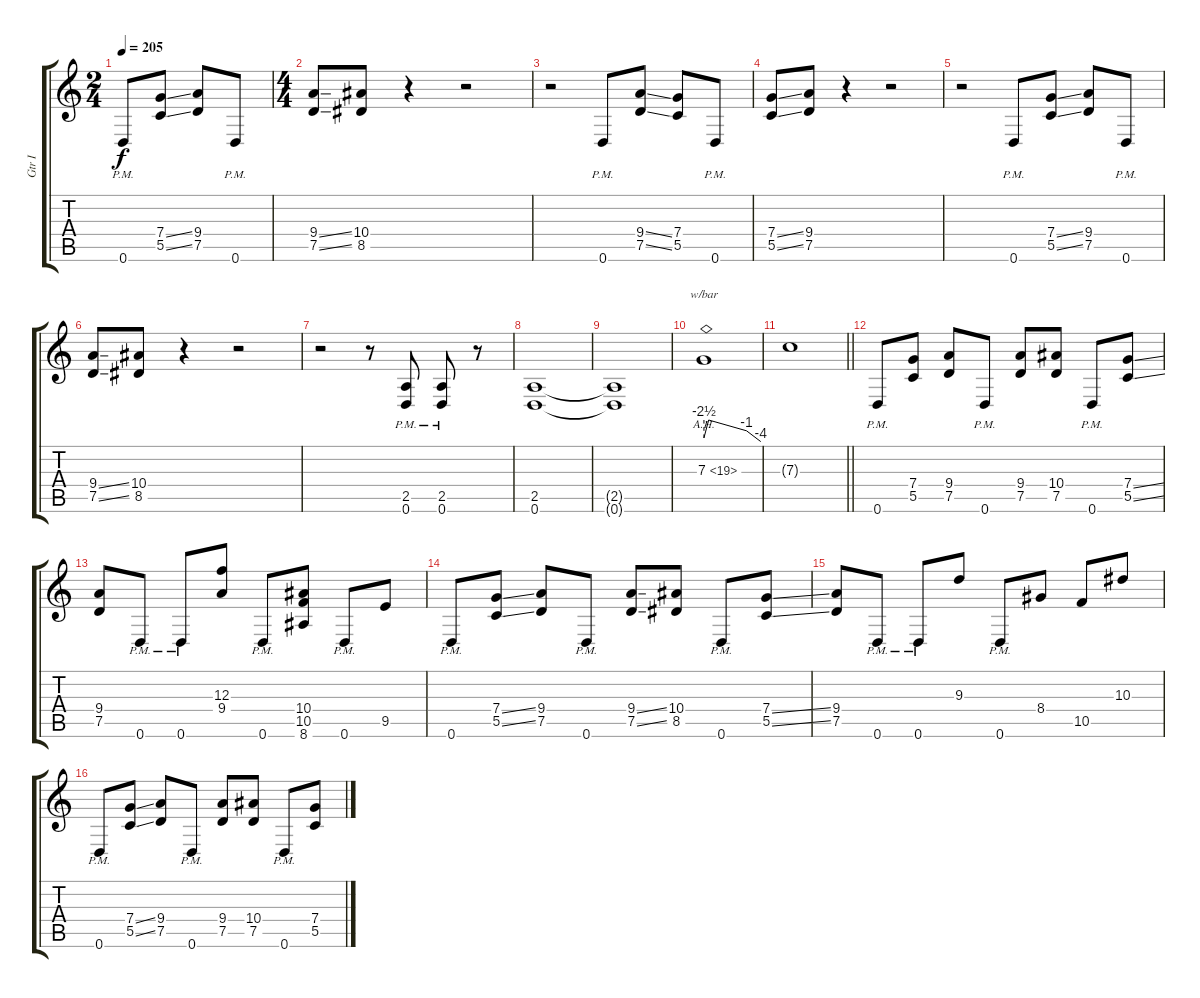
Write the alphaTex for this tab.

\track ("Gtr I" "Gtr I") {instrument distortionguitar}
\staff {score tabs}
\tuning (D4 A3 F3 C3 G2 D2) {hide}
\ts (2 4)
\tempo 205
\clef g2
\ks c
0.6{pm}.8{dy f instrument distortionguitar} (7.4{ss} 5.5{ss}).8 (9.4 7.5).8 0.6{pm}.8 |
\ts (4 4)
(9.4{ss} 7.5{ss}).8 (10.4 8.5).8 r.4 r.2 |
r.2 0.6{pm}.8 (9.4{ss} 7.5{ss}).8 (7.4 5.5).8 0.6{pm}.8 |
(7.4{ss} 5.5{ss}).8 (9.4 7.5).8 r.4 r.2 |
r.2 0.6{pm}.8 (7.4{ss} 5.5{ss}).8 (9.4 7.5).8 0.6{pm}.8 |
(9.4{ss} 7.5{ss}).8 (10.4 8.5).8 r.4 r.2 |
r.2 r.8 (2.5{pm} 0.6{pm}).8 (2.5{pm} 0.6{pm}).8 r.8 |
(2.5 0.6).1 |
(2.5{t} 0.6{t}).1 |
7.3{ah 12}.1{tbe (custom default 0 -10 5 0 45 -4 60 -16)} |
\barLineRight lightlight
7.3{t}.1 |
0.6{pm}.8 (7.4 5.5).8 (9.4 7.5).8 0.6{pm}.8 (9.4 7.5).8 (10.4 7.5).8 0.6{pm}.8 (7.4{ss} 5.5{ss}).8 |
(9.4 7.5).8 0.6{pm}.8 0.6{pm}.8 (12.3 9.4).8 0.6{pm}.8 (10.4 10.5 8.6).8 0.6{pm}.8 9.5.8 |
0.6{pm}.8 (7.4{ss} 5.5{ss}).8 (9.4 7.5).8 0.6{pm}.8 (9.4{ss} 7.5{ss}).8 (10.4 8.5).8 0.6{pm}.8 (7.4{ss} 5.5{ss}).8 |
(9.4 7.5).8 0.6{pm}.8 0.6{pm}.8 9.3.8 0.6{pm}.8 8.4.8 10.5.8 10.3.8 |
0.6{pm}.8 (7.4{ss} 5.5{ss}).8 (9.4 7.5).8 0.6{pm}.8 (9.4 7.5).8 (10.4 7.5).8 0.6{pm}.8 (7.4 5.5).8
